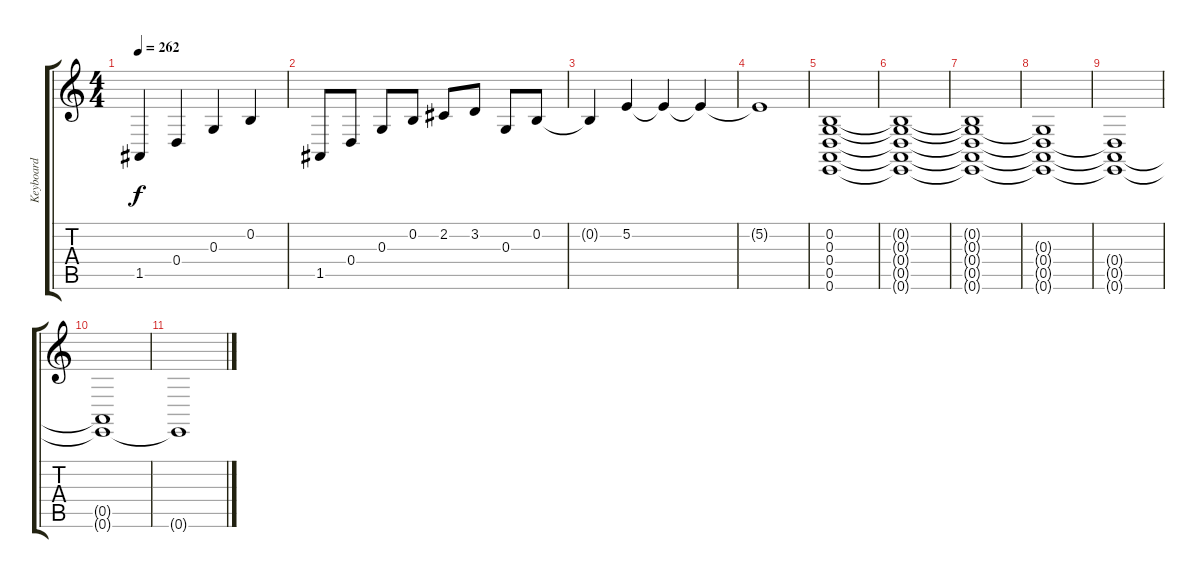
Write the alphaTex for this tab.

\track ("Keyboard" "Keyboard") {instrument acousticgrandpiano}
\staff {score tabs}
\tuning (E4 B3 G3 D3 A2 E2) {hide}
\ts (4 4)
\tempo 262
\clef g2
\ks c
1.5.4{dy f} 0.4.4 0.3.4 0.2.4 |
1.5.8 0.4.8 0.3.8 0.2.8 2.2.8 3.2.8 0.3.8 0.2.8 |
0.2{t}.4 5.2.4 5.2{t}.4 5.2{t}.4 |
5.2{t}.1 |
(0.2 0.3 0.4 0.5 0.6).1 |
(0.2{t} 0.3{t} 0.4{t} 0.5{t} 0.6{t}).1 |
(0.2{t} 0.3{t} 0.4{t} 0.5{t} 0.6{t}).1 |
(0.3{t} 0.4{t} 0.5{t} 0.6{t}).1 |
(0.4{t} 0.5{t} 0.6{t}).1 |
(0.5{t} 0.6{t}).1 |
0.6{t}.1
